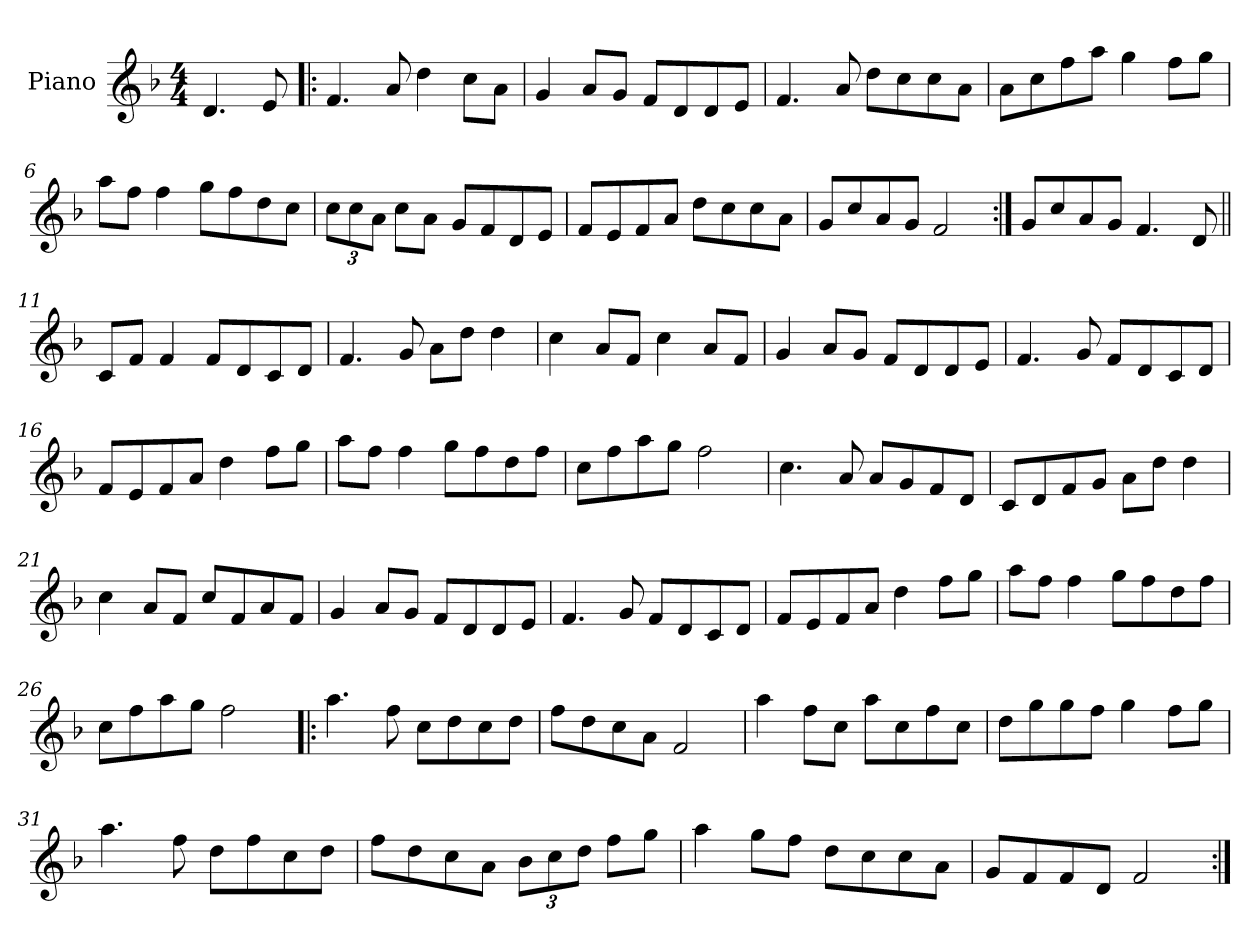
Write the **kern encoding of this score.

**kern
*part1
*staff1
*I"Piano
*I'Pno
*clefG2
*k[b-]
*F:
*M4/4
=1
4.d/
8e/
=2!|:
4.f/
8a/
4dd\
8cc\L
8a\J
=3
4g/
8a/L
8g/J
8f/L
8d/
8d/
8e/J
=4
4.f/
8a/
8dd\L
8cc\
8cc\
8a\J
=5
8a\L
8cc\
8ff\
8aa\J
4gg\
8ff\L
8gg\J
=6
8aa\L
8ff\J
4ff\
8gg\L
8ff\
8dd\
8cc\J
=7
12cc\L
12cc\
12a\J
8cc\L
8a\J
8g/L
8f/
8d/
8e/J
=8
8f/L
8e/
8f/
8a/J
8dd\L
8cc\
8cc\
8a\J
=9
8g/L
8cc/
8a/
8g/J
2f/
=10:|!
8g/L
8cc/
8a/
8g/J
4.f/
8d/
=11||
8c/L
8f/J
4f/
8f/L
8d/
8c/
8d/J
=12
4.f/
8g/
8a\L
8dd\J
4dd\
=13
4cc\
8a/L
8f/J
4cc\
8a/L
8f/J
=14
4g/
8a/L
8g/J
8f/L
8d/
8d/
8e/J
=15
4.f/
8g/
8f/L
8d/
8c/
8d/J
=16
8f/L
8e/
8f/
8a/J
4dd\
8ff\L
8gg\J
=17
8aa\L
8ff\J
4ff\
8gg\L
8ff\
8dd\
8ff\J
=18
8cc\L
8ff\
8aa\
8gg\J
2ff\
=19
4.cc\
8a/
8a/L
8g/
8f/
8d/J
=20
8c/L
8d/
8f/
8g/J
8a\L
8dd\J
4dd\
=21
4cc\
8a/L
8f/J
8cc/L
8f/
8a/
8f/J
=22
4g/
8a/L
8g/J
8f/L
8d/
8d/
8e/J
=23
4.f/
8g/
8f/L
8d/
8c/
8d/J
=24
8f/L
8e/
8f/
8a/J
4dd\
8ff\L
8gg\J
=25
8aa\L
8ff\J
4ff\
8gg\L
8ff\
8dd\
8ff\J
=26
8cc\L
8ff\
8aa\
8gg\J
2ff\
=27!|:
4.aa\
8ff\
8cc\L
8dd\
8cc\
8dd\J
=28
8ff\L
8dd\
8cc\
8a\J
2f/
=29
4aa\
8ff\L
8cc\J
8aa\L
8cc\
8ff\
8cc\J
=30
8dd\L
8gg\
8gg\
8ff\J
4gg\
8ff\L
8gg\J
=31
4.aa\
8ff\
8dd\L
8ff\
8cc\
8dd\J
=32
8ff\L
8dd\
8cc\
8a\J
12b-\L
12cc\
12dd\J
8ff\L
8gg\J
=33
4aa\
8gg\L
8ff\J
8dd\L
8cc\
8cc\
8a\J
=34
8g/L
8f/
8f/
8d/J
2f/
=:|!
*-
